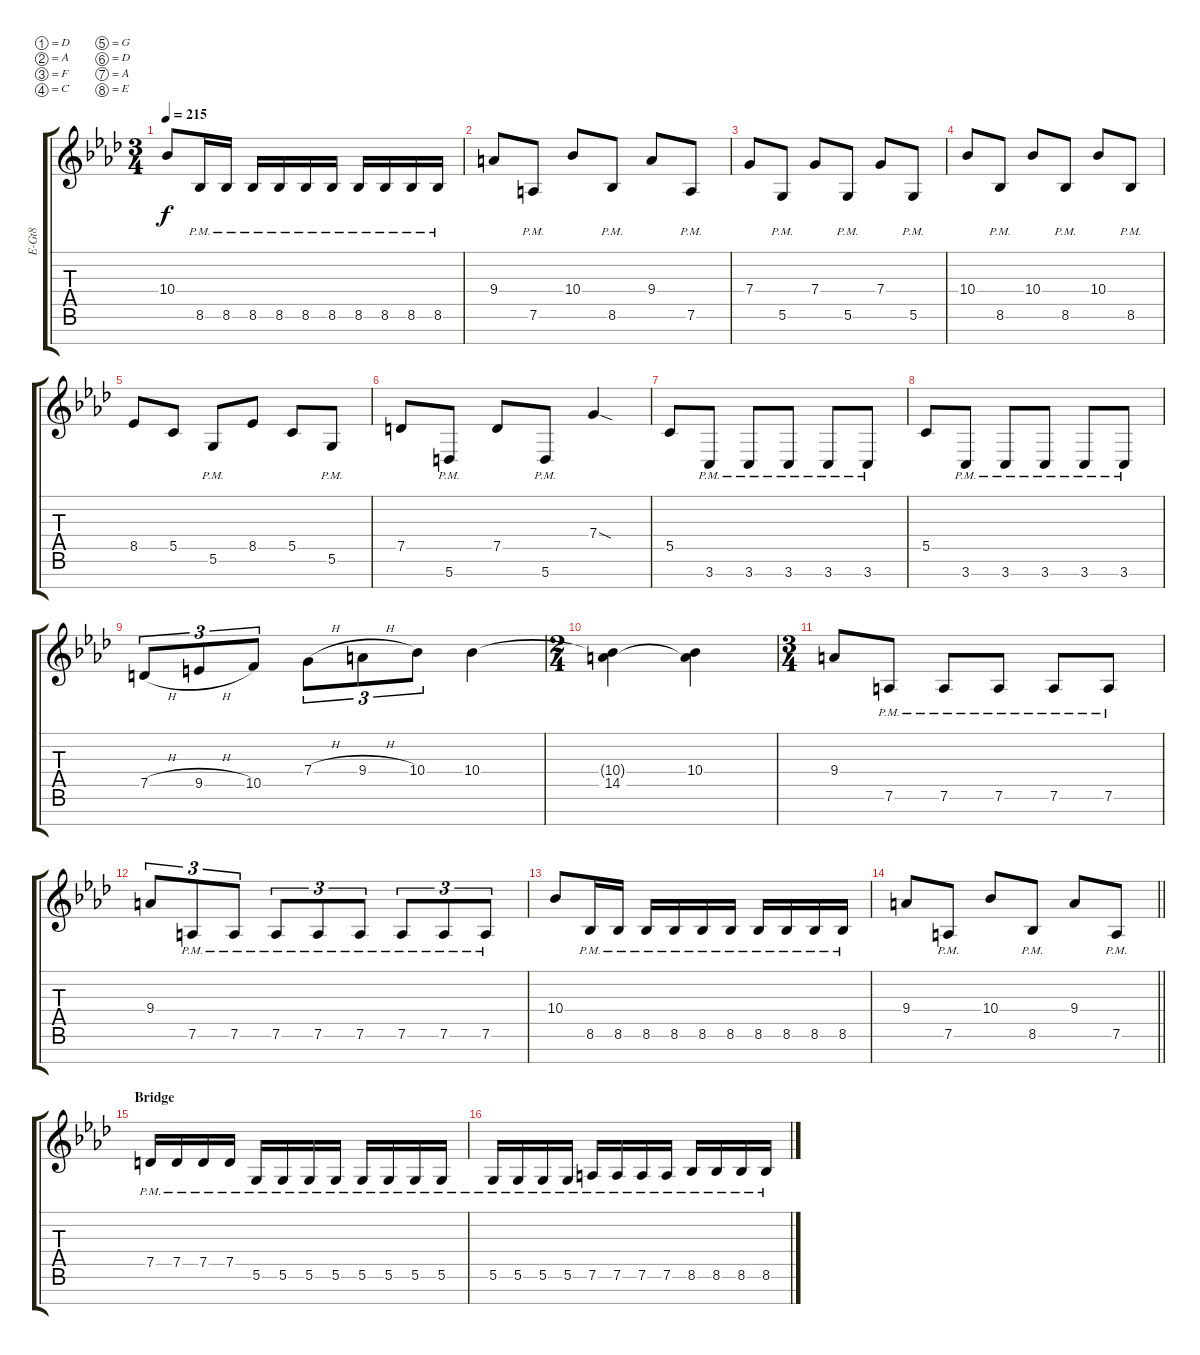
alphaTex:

\bracketExtendMode groupsimilarinstruments
\otherSystemsTrackNameOrientation horizontal
\track ("Kevin Chartré" "E-Gt8") {instrument distortionguitar}
\staff {score tabs}
\tuning (D4 A3 F3 C3 G2 D2 A1 E1)
\ts (3 4)
\tempo 215
\clef g2
\ks ab
10.4{acc forcenatural}.8{dy f beam Up} 8.6{pm acc forcenatural}.16{beam Up} 8.6{pm acc forcenatural}.16{beam Up} 8.6{pm acc forcenatural}.16{beam Up} 8.6{pm acc forcenatural}.16{beam Up} 8.6{pm acc forcenatural}.16{beam Up} 8.6{pm acc forcenatural}.16{beam Up} 8.6{pm acc forcenatural}.16{beam Up} 8.6{pm acc forcenatural}.16{beam Up} 8.6{pm acc forcenatural}.16{beam Up} 8.6{pm acc forcenatural}.16{beam Up} |
9.4{acc forcenatural}.8{beam Up} 7.6{pm acc forcenatural}.8{beam Up} 10.4{acc forcenatural}.8{beam Up} 8.6{pm acc forcenatural}.8{beam Up} 9.4{acc forcenatural}.8{beam Up} 7.6{pm acc forcenatural}.8{beam Up} |
7.4{acc forcenatural}.8{beam Up} 5.6{pm acc forcenatural}.8{beam Up} 7.4{acc forcenatural}.8{beam Up} 5.6{pm acc forcenatural}.8{beam Up} 7.4{acc forcenatural}.8{beam Up} 5.6{pm acc forcenatural}.8{beam Up} |
10.4{acc forcenatural}.8{beam Up} 8.6{pm acc forcenatural}.8{beam Up} 10.4{acc forcenatural}.8{beam Up} 8.6{pm acc forcenatural}.8{beam Up} 10.4{acc forcenatural}.8{beam Up} 8.6{pm acc forcenatural}.8{beam Up} |
8.5{acc forcenatural}.8{beam Up} 5.5{acc forcenatural}.8{beam Up} 5.6{pm acc forcenatural}.8{beam Up} 8.5{acc forcenatural}.8{beam Up} 5.5{acc forcenatural}.8{beam Up} 5.6{pm acc forcenatural}.8{beam Up} |
7.5{acc forcenatural}.8{beam Up} 5.7{pm acc forcenatural}.8{beam Up} 7.5{acc forcenatural}.8{beam Up} 5.7{pm acc forcenatural}.8{beam Up} 7.4{sod acc forcenatural}.4{beam Up} |
5.5{acc forcenatural}.8{beam Up} 3.7{pm acc forcenatural}.8{beam Up} 3.7{pm acc forcenatural}.8{beam Up} 3.7{pm acc forcenatural}.8{beam Up} 3.7{pm acc forcenatural}.8{beam Up} 3.7{pm acc forcenatural}.8{beam Up} |
5.5{acc forcenatural}.8{beam Up} 3.7{pm acc forcenatural}.8{beam Up} 3.7{pm acc forcenatural}.8{beam Up} 3.7{pm acc forcenatural}.8{beam Up} 3.7{pm acc forcenatural}.8{beam Up} 3.7{pm acc forcenatural}.8{beam Up} |
7.5{h acc forcenatural}.8{tu (3 2) beam Up} 9.5{h acc #}.8{tu (3 2) beam Up} 10.5{acc forcenatural}.8{tu (3 2) beam Up} 7.4{h acc forcenatural}.8{tu (3 2) beam Down} 9.4{h acc forcenatural}.8{tu (3 2) beam Down} 10.4{acc forcenatural}.8{tu (3 2) beam Down} 10.4{acc forcenatural}.4{beam Down} |
\ts (2 4)
\beaming (8 2 2 2 2)
(10.4{t acc forcenatural} 14.5{acc forcenatural}).4{beam Down} (10.4{acc forcenatural} 14.5{t acc forcenatural}).4{beam Down} |
\ts (3 4)
\beaming (8 2 2 2 2)
9.4{acc forcenatural}.8{beam Up} 7.6{pm acc forcenatural}.8{beam Up} 7.6{pm acc forcenatural}.8{beam Up} 7.6{pm acc forcenatural}.8{beam Up} 7.6{pm acc forcenatural}.8{beam Up} 7.6{pm acc forcenatural}.8{beam Up} |
9.4{acc forcenatural}.8{tu (3 2) beam Up} 7.6{pm acc forcenatural}.8{tu (3 2) beam Up} 7.6{pm acc forcenatural}.8{tu (3 2) beam Up} 7.6{pm acc forcenatural}.8{tu (3 2) beam Up} 7.6{pm acc forcenatural}.8{tu (3 2) beam Up} 7.6{pm acc forcenatural}.8{tu (3 2) beam Up} 7.6{pm acc forcenatural}.8{tu (3 2) beam Up} 7.6{pm acc forcenatural}.8{tu (3 2) beam Up} 7.6{pm acc forcenatural}.8{tu (3 2) beam Up} |
10.4{acc forcenatural}.8{beam Up} 8.6{pm acc forcenatural}.16{beam Up} 8.6{pm acc forcenatural}.16{beam Up} 8.6{pm acc forcenatural}.16{beam Up} 8.6{pm acc forcenatural}.16{beam Up} 8.6{pm acc forcenatural}.16{beam Up} 8.6{pm acc forcenatural}.16{beam Up} 8.6{pm acc forcenatural}.16{beam Up} 8.6{pm acc forcenatural}.16{beam Up} 8.6{pm acc forcenatural}.16{beam Up} 8.6{pm acc forcenatural}.16{beam Up} |
\barLineRight lightlight
9.4{acc forcenatural}.8{beam Up} 7.6{pm acc forcenatural}.8{beam Up} 10.4{acc forcenatural}.8{beam Up} 8.6{pm acc forcenatural}.8{beam Up} 9.4{acc forcenatural}.8{beam Up} 7.6{pm acc forcenatural}.8{beam Up} |
\section ("" "Bridge")
7.5{pm acc forcenatural}.16{beam Up} 7.5{pm acc forcenatural}.16{beam Up} 7.5{pm acc forcenatural}.16{beam Up} 7.5{pm acc forcenatural}.16{beam Up} 5.6{pm acc forcenatural}.16{beam Up} 5.6{pm acc forcenatural}.16{beam Up} 5.6{pm acc forcenatural}.16{beam Up} 5.6{pm acc forcenatural}.16{beam Up} 5.6{pm acc forcenatural}.16{beam Up} 5.6{pm acc forcenatural}.16{beam Up} 5.6{pm acc forcenatural}.16{beam Up} 5.6{pm acc forcenatural}.16{beam Up} |
5.6{pm acc forcenatural}.16{beam Up} 5.6{pm acc forcenatural}.16{beam Up} 5.6{pm acc forcenatural}.16{beam Up} 5.6{pm acc forcenatural}.16{beam Up} 7.6{pm acc forcenatural}.16{beam Up} 7.6{pm acc forcenatural}.16{beam Up} 7.6{pm acc forcenatural}.16{beam Up} 7.6{pm acc forcenatural}.16{beam Up} 8.6{pm acc forcenatural}.16{beam Up} 8.6{pm acc forcenatural}.16{beam Up} 8.6{pm acc forcenatural}.16{beam Up} 8.6{pm acc forcenatural}.16{beam Up}
